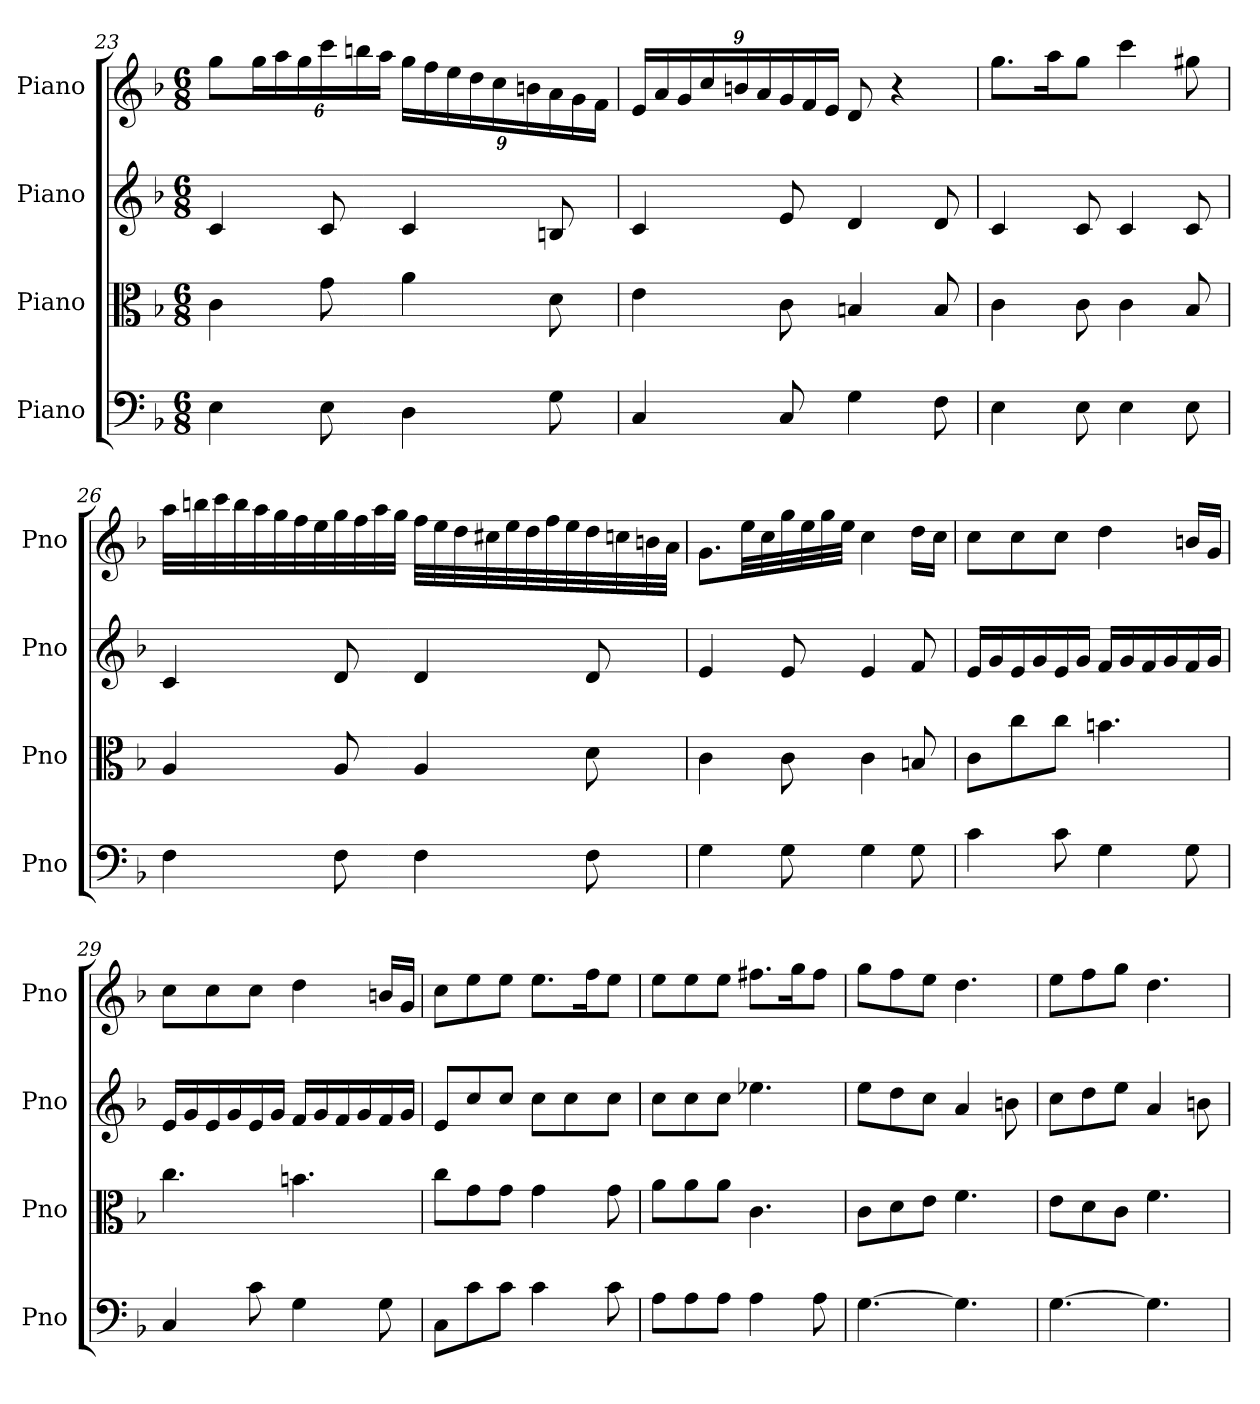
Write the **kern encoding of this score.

**kern	**kern	**kern	**kern
*part4	*part3	*part2	*part1
*staff4	*staff3	*staff2	*staff1
*I"Piano	*I"Piano	*I"Piano	*I"Piano
*I'Pno	*I'Pno	*I'Pno	*I'Pno
*clefF4	*clefC3	*clefG2	*clefG2
*k[b-]	*k[b-]	*k[b-]	*k[b-]
*M6/8	*M6/8	*M6/8	*M6/8
=23	=23	=23	=23
4E\	4c\	4c/	8gg\L
*	*	*	*Xbrackettup
.	.	.	24gg\L
.	.	.	24aa\
.	.	.	24gg\
8E\	8g\	8c/	24ccc\
.	.	.	24bbn\
.	.	.	24aa\JJ
4D\	4a\	4c/	24gg\LL
.	.	.	24ff\
.	.	.	24ee\
.	.	.	24dd\
.	.	.	24cc\
.	.	.	24bn\
8G\	8d\	8Bn/	24a\
.	.	.	24g\
.	.	.	24f\JJ
!!LO:LB:g=z
=24	=24	=24	=24
4C/	4e\	4c/	24e/LL
.	.	.	24a/
.	.	.	24g/
.	.	.	24cc/
.	.	.	24bn/
.	.	.	24a/
8C/	8c\	8e/	24g/
.	.	.	24f/
.	.	.	24e/JJ
4G\	4Bn/	4d/	8d/
.	.	.	4r
8F\	8B/	8d/	.
=25	=25	=25	=25
4E\	4c\	4c/	8.gg\L
.	.	.	16aa\K
8E\	8c\	8c/	8gg\J
4E\	4c\	4c/	4ccc\
8E\	8B-/	8c/	8gg#X\
!!LO:LB:g=z
=26	=26	=26	=26
4F\	4A/	4c/	32aa\LLL
.	.	.	32bbn\
.	.	.	32ccc\
.	.	.	32bb\
.	.	.	32aa\
.	.	.	32gg\
.	.	.	32ff\
.	.	.	32ee\
8F\	8A/	8d/	32gg\
.	.	.	32ff\
.	.	.	32aa\
.	.	.	32gg\JJJ
4F\	4A/	4d/	32ff\LLL
.	.	.	32ee\
.	.	.	32dd\
.	.	.	32cc#X\
.	.	.	32ee\
.	.	.	32dd\
.	.	.	32ff\
.	.	.	32ee\
8F\	8d\	8d/	32dd\
.	.	.	32ccn\
.	.	.	32bn\
.	.	.	32a\JJJ
=27	=27	=27	=27
4G\	4c\	4e/	8.g\L
.	.	.	32ee\LL
.	.	.	32cc\
8G\	8c\	8e/	32gg\
.	.	.	32ee\
.	.	.	32gg\
.	.	.	32ee\JJJ
4G\	4c\	4e/	4cc\
8G\	8Bn/	8f/	16dd\LL
.	.	.	16cc\JJ
!!LO:PB:g=z
=28	=28	=28	=28
4c\	8c\L	16e/LL	8cc\L
.	.	16g/	.
.	8cc\	16e/	8cc\
.	.	16g/	.
8c\	8cc\J	16e/	8cc\J
.	.	16g/JJ	.
4G\	4.bn\	16f/LL	4dd\
.	.	16g/	.
.	.	16f/	.
.	.	16g/	.
8G\	.	16f/	16bn/LL
.	.	16g/JJ	16g/JJ
=29	=29	=29	=29
4C/	4.cc\	16e/LL	8cc\L
.	.	16g/	.
.	.	16e/	8cc\
.	.	16g/	.
8c\	.	16e/	8cc\J
.	.	16g/JJ	.
4G\	4.bn\	16f/LL	4dd\
.	.	16g/	.
.	.	16f/	.
.	.	16g/	.
8G\	.	16f/	16bn/LL
.	.	16g/JJ	16g/JJ
=30	=30	=30	=30
8C\L	8cc\L	8e/L	8cc\L
8c\	8g\	8cc/	8ee\
8c\J	8g\J	8cc/J	8ee\J
4c\	4g\	8cc\L	8.ee\L
.	.	8cc\	.
.	.	.	16ff\K
8c\	8g\	8cc\J	8ee\J
=31	=31	=31	=31
8A\L	8a\L	8cc\L	8ee\L
8A\	8a\	8cc\	8ee\
8A\J	8a\J	8cc\J	8ee\J
4A\	4.c\	4.ee-X\	8.ff#X\L
.	.	.	16gg\K
8A\	.	.	8ff#\J
=32	=32	=32	=32
[4.G\	8c\L	8ee\L	8gg\L
.	8d\	8dd\	8ff\
.	8e\J	8cc\J	8ee\J
4.G\]	4.f\	4a/	4.dd\
.	.	8bn\	.
!!LO:LB:g=z
=33	=33	=33	=33
[4.G\	8e\L	8cc\L	8ee\L
.	8d\	8dd\	8ff\
.	8c\J	8ee\J	8gg\J
4.G\]	4.f\	4a/	4.dd\
.	.	8bn\	.
=	=	=	=
*-	*-	*-	*-
